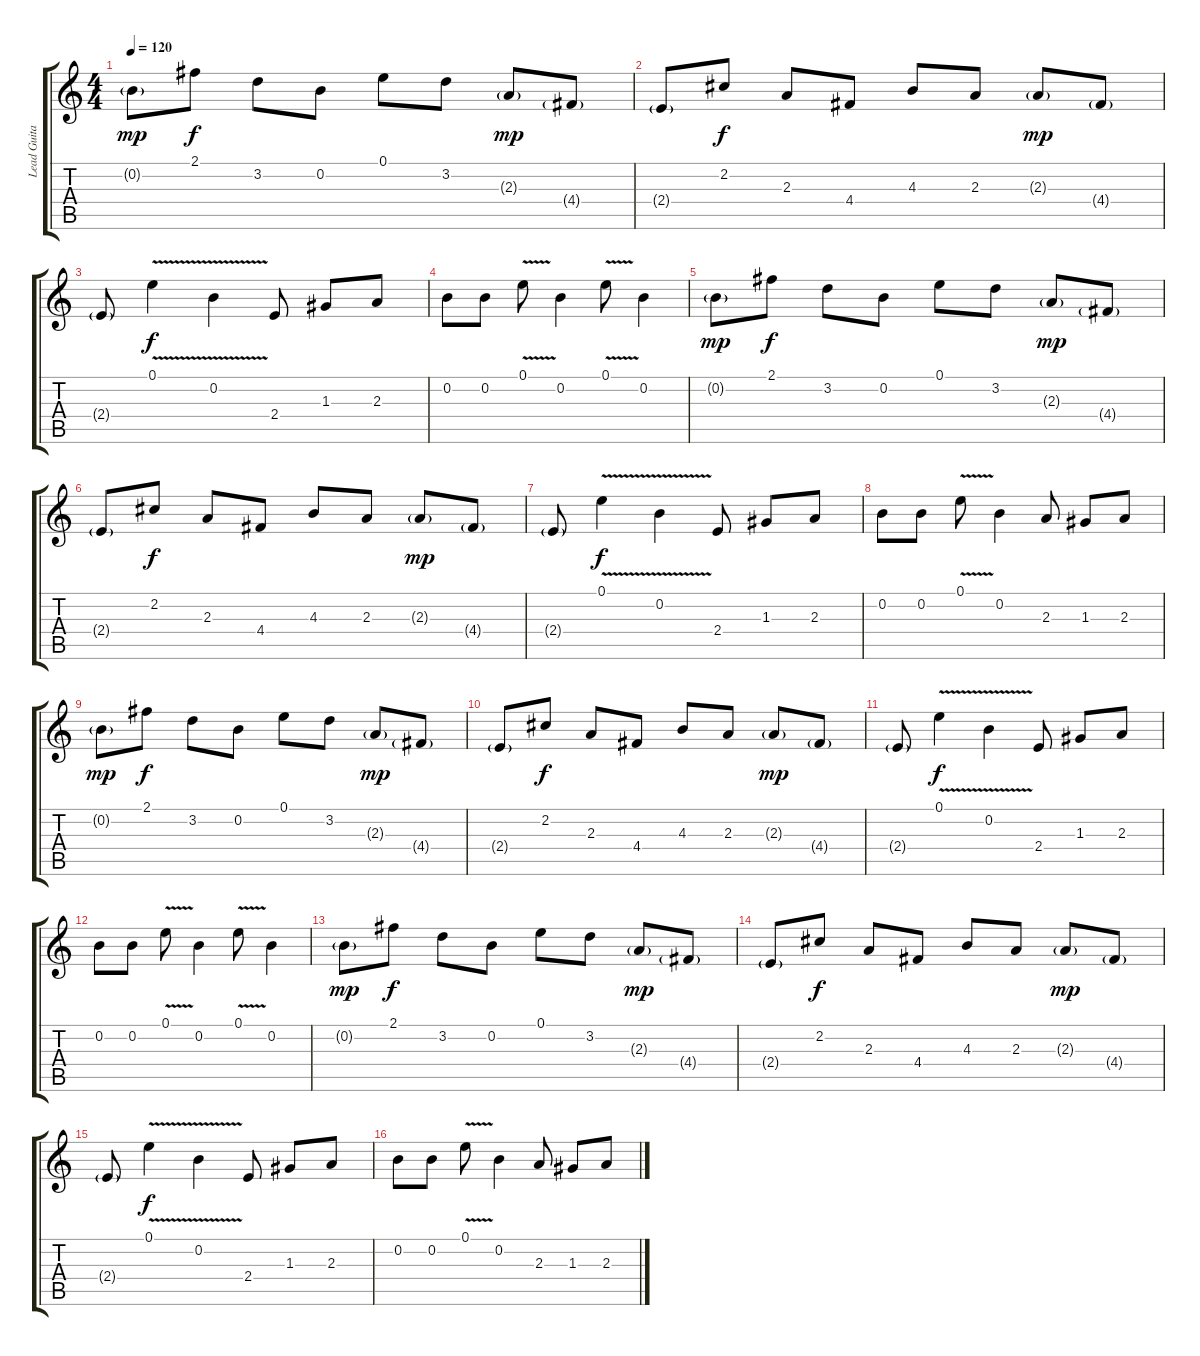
\track ("Lead Guitar" "Lead Guita") {instrument distortionguitar}
\staff {score tabs}
\tuning (E4 B3 G3 D3 A2 E2) {hide}
\ts (4 4)
\tempo 120
\clef g2
\ks c
0.2{g}.8{dy mp} 2.1.8{dy f} 3.2.8 0.2.8 0.1.8 3.2.8 2.3{g}.8{dy mp} 4.4{g}.8 |
2.4{g}.8 2.2.8{dy f} 2.3.8 4.4.8 4.3.8 2.3.8 2.3{g}.8{dy mp} 4.4{g}.8 |
2.4{g}.8 0.1{v}.4{dy f} 0.2{v}.4 2.4.8 1.3.8 2.3.8 |
0.2.8 0.2.8 0.1{v}.8 0.2.4 0.1{v}.8 0.2.4 |
0.2{g}.8{dy mp} 2.1.8{dy f} 3.2.8 0.2.8 0.1.8 3.2.8 2.3{g}.8{dy mp} 4.4{g}.8 |
2.4{g}.8 2.2.8{dy f} 2.3.8 4.4.8 4.3.8 2.3.8 2.3{g}.8{dy mp} 4.4{g}.8 |
2.4{g}.8 0.1{v}.4{dy f} 0.2{v}.4 2.4.8 1.3.8 2.3.8 |
0.2.8 0.2.8 0.1{v}.8 0.2.4 2.3.8 1.3.8 2.3.8 |
0.2{g}.8{dy mp} 2.1.8{dy f} 3.2.8 0.2.8 0.1.8 3.2.8 2.3{g}.8{dy mp} 4.4{g}.8 |
2.4{g}.8 2.2.8{dy f} 2.3.8 4.4.8 4.3.8 2.3.8 2.3{g}.8{dy mp} 4.4{g}.8 |
2.4{g}.8 0.1{v}.4{dy f} 0.2{v}.4 2.4.8 1.3.8 2.3.8 |
0.2.8 0.2.8 0.1{v}.8 0.2.4 0.1{v}.8 0.2.4 |
0.2{g}.8{dy mp} 2.1.8{dy f} 3.2.8 0.2.8 0.1.8 3.2.8 2.3{g}.8{dy mp} 4.4{g}.8 |
2.4{g}.8 2.2.8{dy f} 2.3.8 4.4.8 4.3.8 2.3.8 2.3{g}.8{dy mp} 4.4{g}.8 |
2.4{g}.8 0.1{v}.4{dy f} 0.2{v}.4 2.4.8 1.3.8 2.3.8 |
0.2.8 0.2.8 0.1{v}.8 0.2.4 2.3.8 1.3.8 2.3.8
